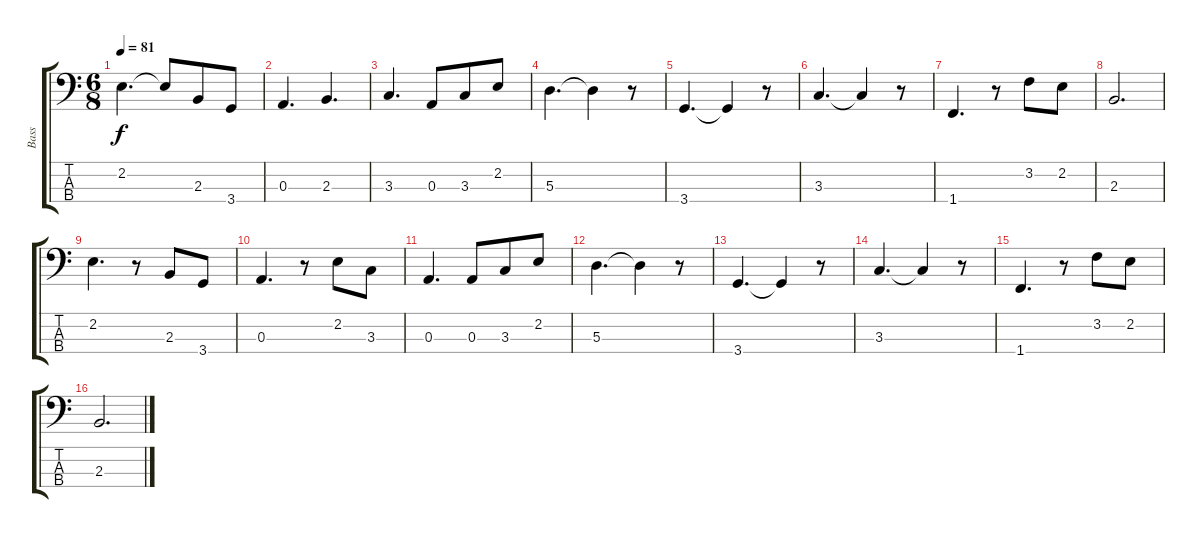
\track ("Bass" "Bass") {instrument electricbassfinger}
\staff {score tabs}
\tuning (G2 D2 A1 E1) {hide}
\ts (6 8)
\tempo 81
\clef f4
\ks c
2.2.4{d dy f} 2.2{t}.8 2.3.8 3.4.8 |
0.3.4{d} 2.3.4{d} |
3.3.4{d} 0.3.8 3.3.8 2.2.8 |
5.3.4{d} 5.3{t}.4 r.8 |
3.4.4{d} 3.4{t}.4 r.8 |
3.3.4{d} 3.3{t}.4 r.8 |
1.4.4{d} r.8 3.2.8 2.2.8 |
2.3.2{d} |
2.2.4{d} r.8 2.3.8 3.4.8 |
0.3.4{d} r.8 2.2.8 3.3.8 |
0.3.4{d} 0.3.8 3.3.8 2.2.8 |
5.3.4{d} 5.3{t}.4 r.8 |
3.4.4{d} 3.4{t}.4 r.8 |
3.3.4{d} 3.3{t}.4 r.8 |
1.4.4{d} r.8 3.2.8 2.2.8 |
2.3.2{d}
